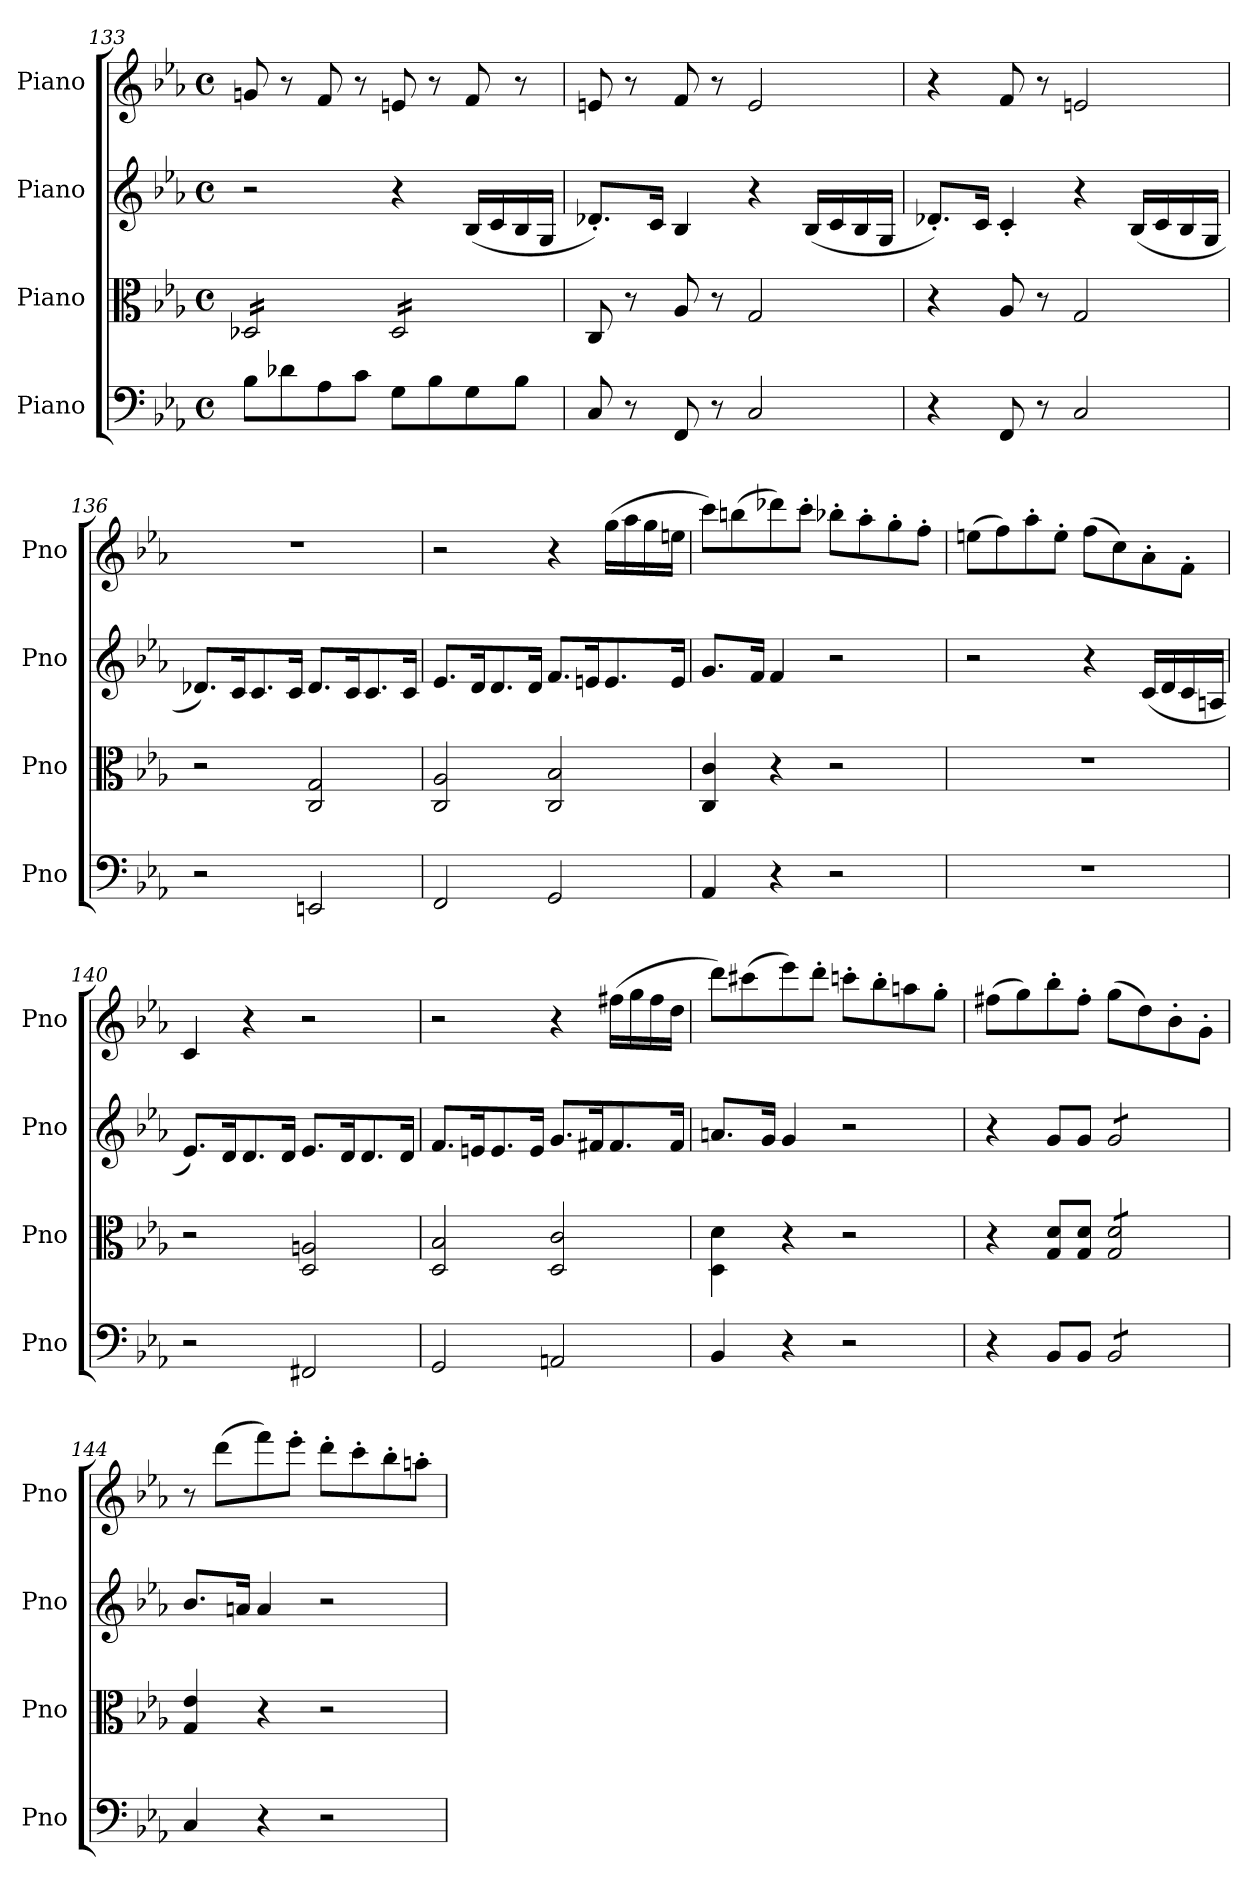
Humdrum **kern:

**kern	**kern	**kern	**kern
*part4	*part3	*part2	*part1
*staff4	*staff3	*staff2	*staff1
*I"Piano	*I"Piano	*I"Piano	*I"Piano
*I'Pno	*I'Pno	*I'Pno	*I'Pno
*clefF4	*clefC3	*clefG2	*clefG2
*k[b-e-a-]	*k[b-e-a-]	*k[b-e-a-]	*k[b-e-a-]
*M4/4	*M4/4	*M4/4	*M4/4
*met(c)	*met(c)	*met(c)	*met(c)
=133	=133	=133	=133
*	*tremolo	*	*
8B-\L	16D-X/LL	2r	8gn/
.	16D-X/	.	.
8d-X\	16D-X/	.	8r
.	16D-X/	.	.
8A-\	16D-X/	.	8f/
.	16D-X/	.	.
8c\J	16D-X/	.	8r
.	16D-X/JJ	.	.
8G\L	16D-/LL	4r	8en/
.	16D-/	.	.
8B-\	16D-/	.	8r
.	16D-/	.	.
8G\	16D-/	(16B-/LL	8f/
.	16D-/	16c/	.
8B-\J	16D-/	16B-/	8r
.	16D-/JJ	16G/JJ	.
*	*Xtremolo	*	*
=134	=134	=134	=134
8C/	8C/	8.d-X'/L)	8en/
8r	8r	.	8r
.	.	16c/Jk	.
8FF/	8A-/	4B-/	8f/
8r	8r	.	8r
2C/	2G/	4r	2e/
.	.	(16B-/LL	.
.	.	16c/	.
.	.	16B-/	.
.	.	16G/JJ	.
=135	=135	=135	=135
4r	4r	8.d-X'/L)	4r
.	.	16c/Jk	.
8FF/	8A-/	4c'/	8f/
8r	8r	.	8r
2C/	2G/	4r	2en/
.	.	(16B-/LL	.
.	.	16c/	.
.	.	16B-/	.
.	.	16G/JJ	.
=136	=136	=136	=136
2r	2r	8.d-X/L)	1r
.	.	16c/K	.
.	.	8.c/	.
.	.	16c/Jk	.
2EEn/	2C/ 2G/	8.d-/L	.
.	.	16c/K	.
.	.	8.c/	.
.	.	16c/Jk	.
=137	=137	=137	=137
2FF/	2C/ 2A-/	8.e-/L	2r
.	.	16d/K	.
.	.	8.d/	.
.	.	16d/Jk	.
2GG/	2C/ 2B-/	8.f/L	4r
.	.	16en/K	.
.	.	8.e/	(16gg\LL
.	.	.	16aa-\
.	.	.	16gg\
.	.	16e/Jk	16een\JJ
!!LO:PB:g=z
=138	=138	=138	=138
4AA-/	4C/ 4c/	8.g/L	8ccc\L)
.	.	.	(8bbn\
.	.	16f/Jk	.
4r	4r	4f/	8ddd-X\)
.	.	.	8ccc'\J
2r	2r	2r	8bb-X'\L
.	.	.	8aa-'\
.	.	.	8gg'\
.	.	.	8ff'\J
=139	=139	=139	=139
1r	1r	2r	(8een\L
.	.	.	8ff\)
.	.	.	8aa-'\
.	.	.	8ee'\J
.	.	4r	(8ff\L
.	.	.	8cc\)
.	.	(16c/LL	8a-'\
.	.	16d/	.
.	.	16c/	8f'\J
.	.	16An/JJ	.
=140	=140	=140	=140
2r	2r	8.e-/L)	4c/
.	.	16d/K	.
.	.	8.d/	4r
.	.	16d/Jk	.
2FF#X/	2D/ 2An/	8.e-/L	2r
.	.	16d/K	.
.	.	8.d/	.
.	.	16d/Jk	.
=141	=141	=141	=141
2GG/	2D/ 2B-/	8.f/L	2r
.	.	16en/K	.
.	.	8.e/	.
.	.	16e/Jk	.
2AAn/	2D/ 2c/	8.g/L	4r
.	.	16f#X/K	.
.	.	8.f#/	(16ff#X\LL
.	.	.	16gg\
.	.	.	16ff#\
.	.	16f#/Jk	16dd\JJ
=142	=142	=142	=142
4BB-/	4D\ 4d\	8.an/L	8ddd\L)
.	.	.	(8ccc#X\
.	.	16g/Jk	.
4r	4r	4g/	8eee-\)
.	.	.	8ddd'\J
2r	2r	2r	8cccn'\L
.	.	.	8bb-'\
.	.	.	8aan\
.	.	.	8gg'\J
=143	=143	=143	=143
4r	4r	4r	(8ff#X\L
.	.	.	8gg\)
8BB-/L	8G/ 8d/L	8g/L	8bb-'\
8BB-/J	8G/ 8d/J	8g/J	8ff#'\J
*tremolo	*	*	*
*	*tremolo	*	*
*	*	*tremolo	*
8BB-/L	8G/ 8d/L	8g/L	(8gg\L
8BB-/	8G/ 8d/	8g/	8dd\)
8BB-/	8G/ 8d/	8g/	8b-'\
8BB-/J	8G/ 8d/J	8g/J	8g'\J
*	*	*Xtremolo	*
*	*Xtremolo	*	*
*Xtremolo	*	*	*
=144	=144	=144	=144
4C/	4G/ 4e-/	8.b-/L	8r
.	.	.	(8ddd\L
.	.	16an/Jk	.
4r	4r	4a/	8fff\)
.	.	.	8eee-'\J
2r	2r	2r	8ddd'\L
.	.	.	8ccc'\
.	.	.	8bb-'\
.	.	.	8aan'\J
=	=	=	=
*-	*-	*-	*-
